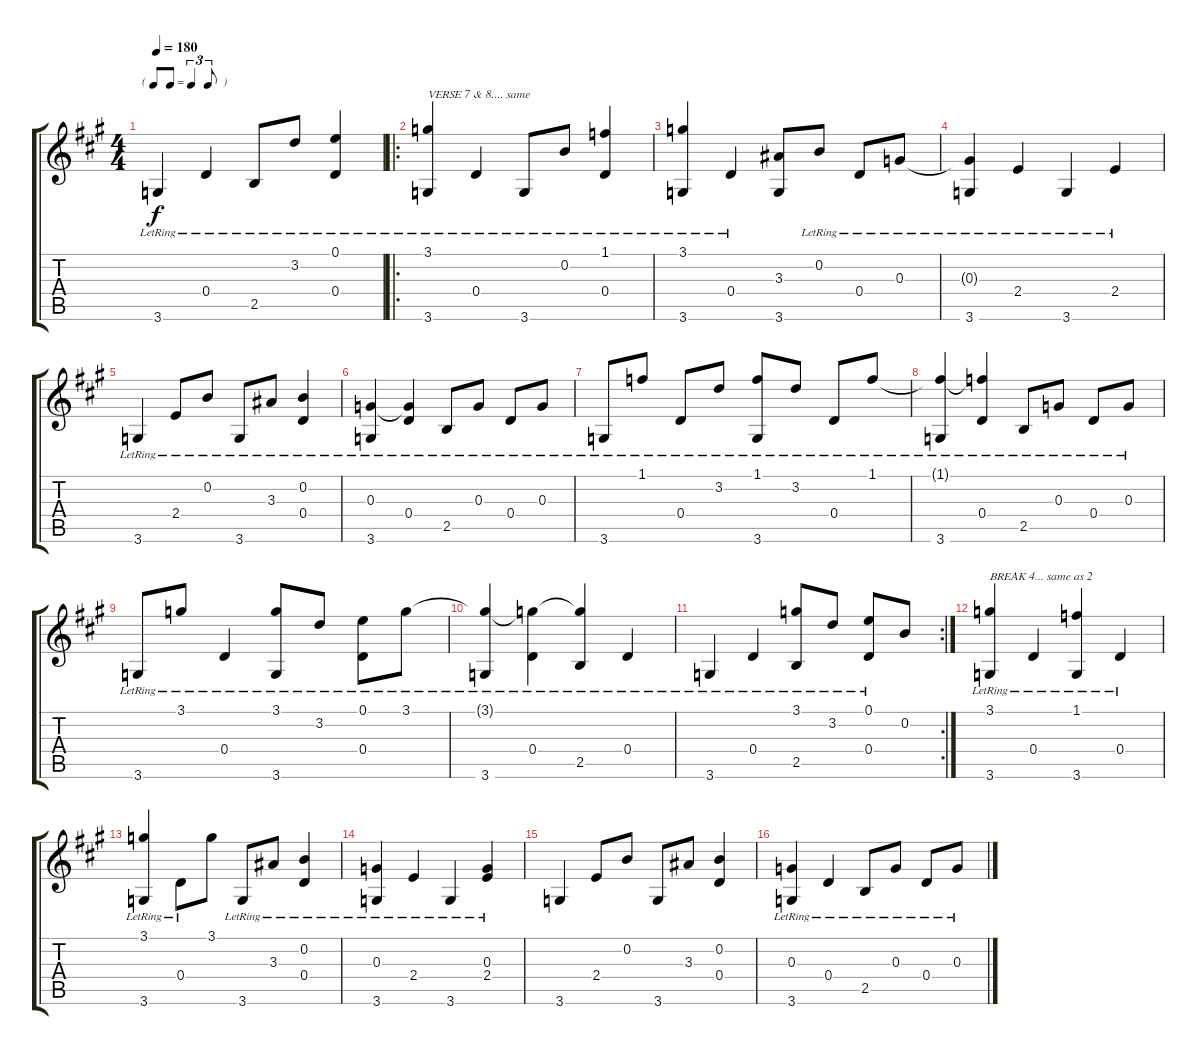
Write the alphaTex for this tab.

\track "" {instrument acousticguitarnylon}
\staff {score tabs}
\tuning (E4 B3 G3 D3 A2 E2) {hide}
\ts (4 4)
\tf triplet8th
\tempo 180
\clef g2
\ks a
3.6{lr}.4{dy f} 0.4{lr}.4 2.5{lr}.8 3.2{lr}.8 (0.1{lr} 0.4{lr}).4 |
\ro
(3.1{lr} 3.6{lr}).4{txt "VERSE 7 & 8.... same "} 0.4{lr}.4 3.6{lr}.8 0.2{lr}.8 (1.1{lr} 0.4{lr}).4 |
(3.1{lr} 3.6{lr}).4 0.4{lr}.4 (3.3 3.6).8 0.2{lr}.8 0.4{lr}.8 0.3{lr}.8 |
(0.3{t} 3.6{lr}).4 2.4{lr}.4 3.6{lr}.4 2.4{lr}.4 |
3.6{lr}.4 2.4{lr}.8 0.2{lr}.8 3.6{lr}.8 3.3{lr}.8 (0.2{lr} 0.4{lr}).4 |
(0.3{lr} 3.6{lr}).4 (0.3{t} 0.4{lr}).4 2.5{lr}.8 0.3{lr}.8 0.4{lr}.8 0.3{lr}.8 |
3.6{lr}.8 1.1{lr}.8 0.4{lr}.8 3.2{lr}.8 (1.1{lr} 3.6{lr}).8 3.2{lr}.8 0.4{lr}.8 1.1{lr}.8 |
(1.1{t} 3.6{lr}).4 (1.1{t} 0.4{lr}).4 2.5{lr}.8 0.3{lr}.8 0.4{lr}.8 0.3{lr}.8 |
3.6{lr}.8 3.1{lr}.8 0.4{lr}.4 (3.1{lr} 3.6{lr}).8 3.2{lr}.8 (0.1{lr} 0.4{lr}).8 3.1{lr}.8 |
(3.1{t} 3.6{lr}).4 (3.1{t} 0.4{lr}).4 (3.1{t} 2.5{lr}).4 0.4{lr}.4 |
\rc 2
3.6{lr}.4 0.4{lr}.4 (3.1 2.5{lr}).8 3.2{lr}.8 (0.1{lr} 0.4{lr}).8 0.2.8 |
(3.1{lr} 3.6{lr}).4{txt "BREAK 4... same as 2"} 0.4{lr}.4 (1.1{lr} 3.6{lr}).4 0.4{lr}.4 |
(3.1{lr} 3.6{lr}).4 0.4{lr}.8 3.1.8 3.6{lr}.8 3.3{lr}.8 (0.2 0.4{lr}).4 |
(0.3{lr} 3.6{lr}).4 2.4{lr}.4 3.6{lr}.4 (0.3{lr} 2.4{lr}).4 |
3.6.4 2.4.8 0.2.8 3.6.8 3.3.8 (0.2 0.4).4 |
(0.3{lr} 3.6{lr}).4 0.4{lr}.4 2.5{lr}.8 0.3{lr}.8 0.4{lr}.8 0.3{lr}.8
